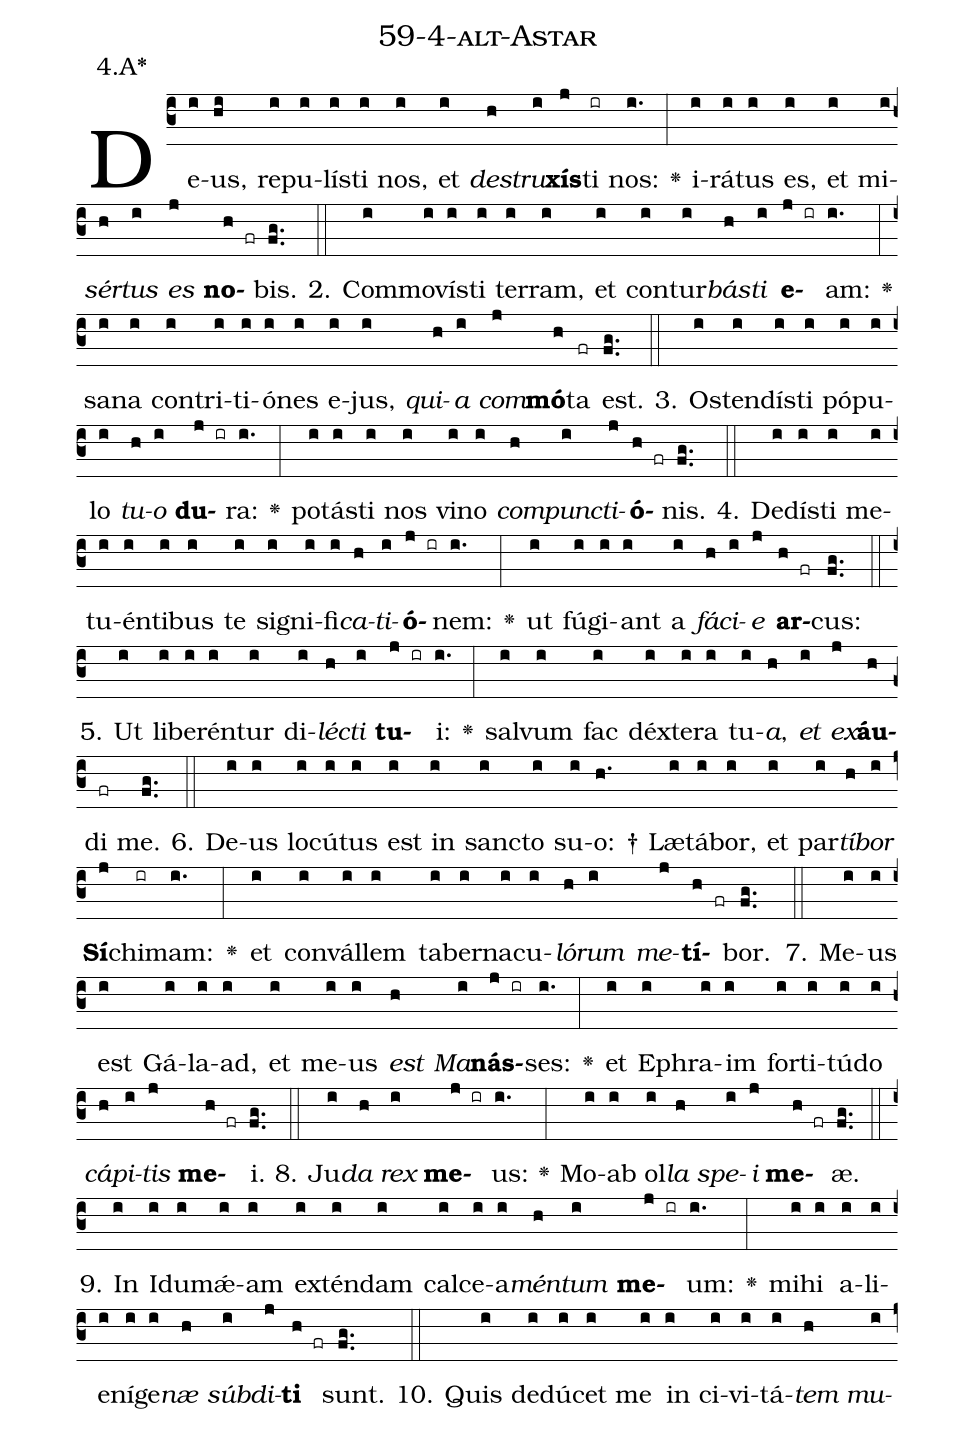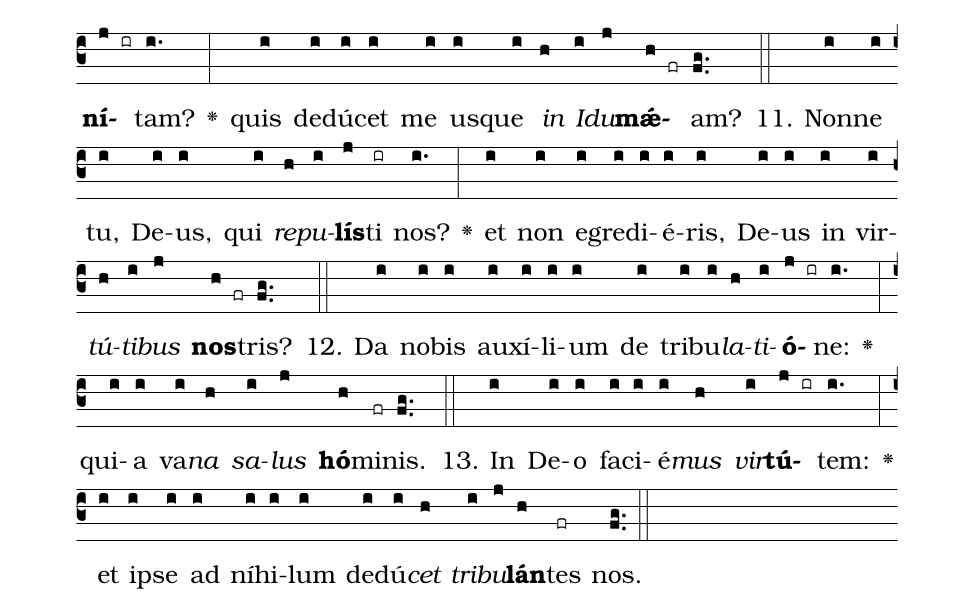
name: 59-4-alt-Astar;
annotation: 4.A*;
%%
(c3)De(i)us,(hi) re(i)pu(i)lís(i)ti(i) nos,(i) et(i) <i>de</i>(h)<i>stru</i>(i)<b>xís</b>(j)ti(ir) nos:(i.) <v>\greheightstar</v>(:) i(i)rá(i)tus(i) es,(i) et(i) mi(i)<i>sér</i>(h)<i>tus</i>(i) <i>es</i>(j) <b>no</b>(h fr)bis.(fg..) (::)
2. Com(i)mo(i)vís(i)ti(i) ter(i)ram,(i) et(i) con(i)tur(i)<i>bás</i>(h)<i>ti</i>(i) <b>e</b>(j ir)am:(i.) <v>\greheightstar</v>(:) sa(i)na(i) con(i)tri(i)ti(i)ó(i)nes(i) e(i)jus,(i) <i>qui</i>(h)<i>a</i>(i) <i>com</i>(j)<b>mó</b>(h)ta(fr) est.(fg..) (::)
3. Os(i)ten(i)dís(i)ti(i) pó(i)pu(i)lo(i) <i>tu</i>(h)<i>o</i>(i) <b>du</b>(j ir)ra:(i.) <v>\greheightstar</v>(:) po(i)tás(i)ti(i) nos(i) vi(i)no(i) <i>com</i>(h)<i>punc</i>(i)<i>ti</i>(j)<b>ó</b>(h fr)nis.(fg..) (::)
4. De(i)dís(i)ti(i) me(i)tu(i)én(i)ti(i)bus(i) te(i) si(i)gni(i)fi(i)<i>ca</i>(h)<i>ti</i>(i)<b>ó</b>(j ir)nem:(i.) <v>\greheightstar</v>(:) ut(i) fú(i)gi(i)ant(i) a(i) <i>fá</i>(h)<i>ci</i>(i)<i>e</i>(j) <b>ar</b>(h fr)cus:(fg..) (::)
5. Ut(i) li(i)be(i)rén(i)tur(i) di(i)<i>léc</i>(h)<i>ti</i>(i) <b>tu</b>(j ir)i:(i.) <v>\greheightstar</v>(:) sal(i)vum(i) fac(i) déx(i)te(i)ra(i) tu(i)<i>a</i>,(h) <i>et</i>(i) <i>ex</i>(j)<b>áu</b>(h)di(fr) me.(fg..) (::)
6. De(i)us(i) lo(i)cú(i)tus(i) est(i) in(i) sanc(i)to(i) su(i)o: †(h.) Læ(i)tá(i)bor,(i) et(i) par(i)<i>tí</i>(h)<i>bor</i>(i) <b>Sí</b>(j)chi(ir)mam:(i.) <v>\greheightstar</v>(:) et(i) con(i)vál(i)lem(i) ta(i)ber(i)na(i)cu(i)<i>ló</i>(h)<i>rum</i>(i) <i>me</i>(j)<b>tí</b>(h fr)bor.(fg..) (::)
7. Me(i)us(i) est(i) Gá(i)la(i)ad,(i) et(i) me(i)us(i) <i>est</i>(h) <i>Ma</i>(i)<b>nás</b>(j ir)ses:(i.) <v>\greheightstar</v>(:) et(i) E(i)phra(i)im(i) for(i)ti(i)tú(i)do(i) <i>cá</i>(h)<i>pi</i>(i)<i>tis</i>(j) <b>me</b>(h fr)i.(fg..) (::)
8. Ju(i)<i>da</i>(h) <i>rex</i>(i) <b>me</b>(j ir)us:(i.) <v>\greheightstar</v>(:) Mo(i)ab(i) ol(i)<i>la</i>(h) <i>spe</i>(i)<i>i</i>(j) <b>me</b>(h fr)æ.(fg..) (::)
9. In(i) I(i)du(i)mǽ(i)am(i) ex(i)tén(i)dam(i) cal(i)ce(i)a(i)<i>mén</i>(h)<i>tum</i>(i) <b>me</b>(j ir)um:(i.) <v>\greheightstar</v>(:) mi(i)hi(i) a(i)li(i)e(i)ní(i)ge(i)<i>næ</i>(h) <i>súb</i>(i)<i>di</i>(j)<b>ti</b>(h fr) sunt.(fg..) (::)
10. Quis(i) de(i)dú(i)cet(i) me(i) in(i) ci(i)vi(i)tá(i)<i>tem</i>(h) <i>mu</i>(i)<b>ní</b>(j ir)tam?(i.) <v>\greheightstar</v>(:) quis(i) de(i)dú(i)cet(i) me(i) us(i)que(i) <i>in</i>(h) <i>I</i>(i)<i>du</i>(j)<b>mǽ</b>(h fr)am?(fg..) (::)
11. Non(i)ne(i) tu,(i) De(i)us,(i) qui(i) <i>re</i>(h)<i>pu</i>(i)<b>lís</b>(j)ti(ir) nos?(i.) <v>\greheightstar</v>(:) et(i) non(i) e(i)gre(i)di(i)é(i)ris,(i) De(i)us(i) in(i) vir(i)<i>tú</i>(h)<i>ti</i>(i)<i>bus</i>(j) <b>nos</b>(h fr)tris?(fg..) (::)
12. Da(i) no(i)bis(i) au(i)xí(i)li(i)um(i) de(i) tri(i)bu(i)<i>la</i>(h)<i>ti</i>(i)<b>ó</b>(j ir)ne:(i.) <v>\greheightstar</v>(:) qui(i)a(i) va(i)<i>na</i>(h) <i>sa</i>(i)<i>lus</i>(j) <b>hó</b>(h)mi(fr)nis.(fg..) (::)
13. In(i) De(i)o(i) fa(i)ci(i)é(i)<i>mus</i>(h) <i>vir</i>(i)<b>tú</b>(j ir)tem:(i.) <v>\greheightstar</v>(:) et(i) ip(i)se(i) ad(i) ní(i)hi(i)lum(i) de(i)dú(i)<i>cet</i>(h) <i>tri</i>(i)<i>bu</i>(j)<b>lán</b>(h)tes(fr) nos.(fg..) (::)
